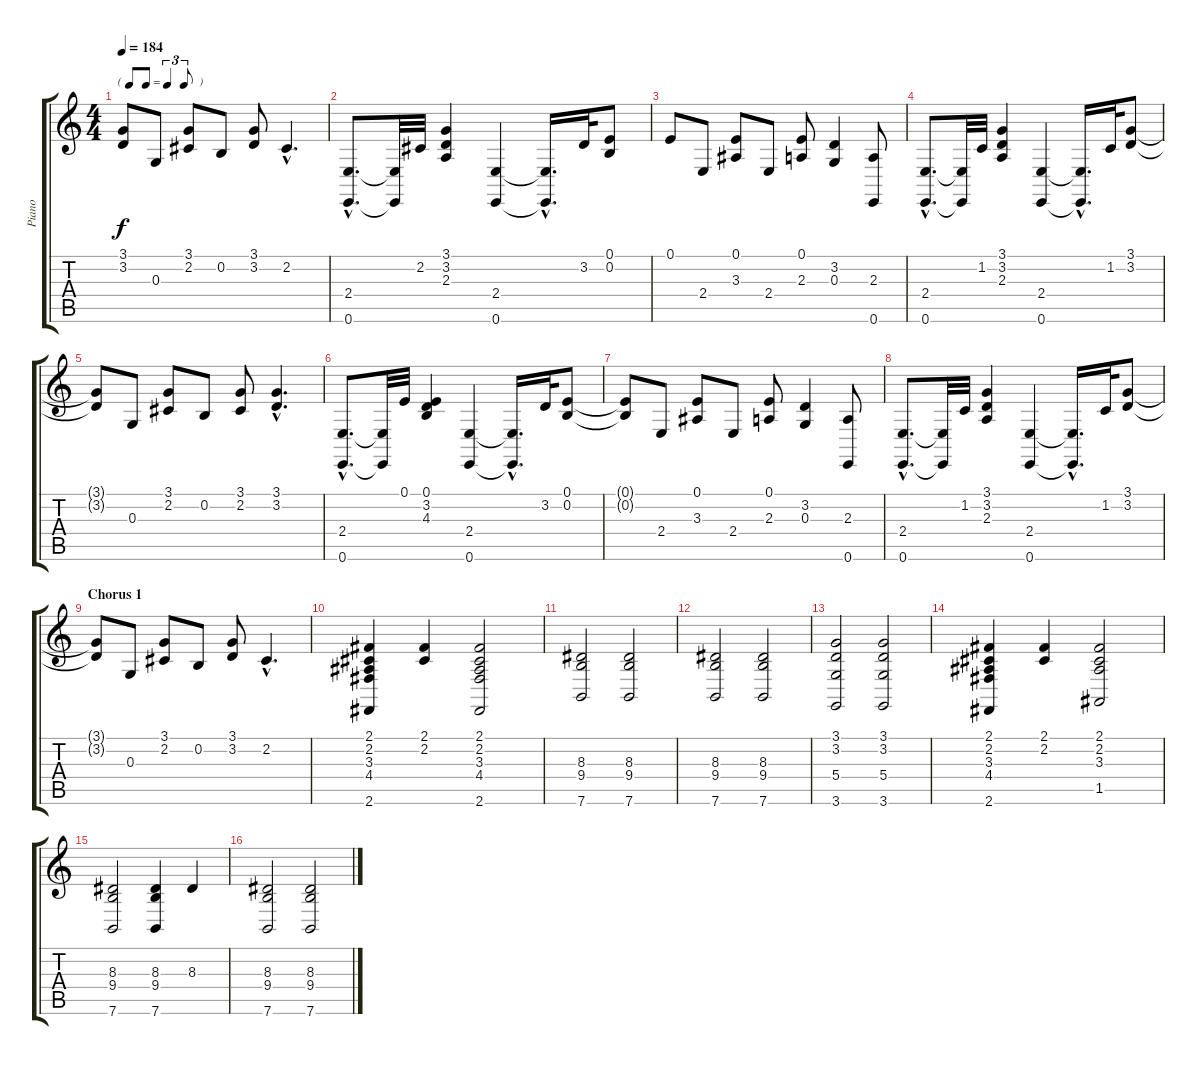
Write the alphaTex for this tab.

\track ("Piano" "Piano") {instrument electricgrandpiano}
\staff {score tabs}
\tuning (E4 B3 G3 D3 A2 E2) {hide}
\ts (4 4)
\tf triplet8th
\tempo 184
\clef g2
\ks c
(3.1{t} 3.2{t}).8{dy f} 0.3.8 (3.1 2.2).8 0.2.8 (3.1 3.2).8 2.2{hac}.4{d} |
(2.4{hac} 0.6{hac}).8{d} (2.4{t} 0.6{t}).32 2.2.32 (3.1 3.2 2.3).4 (2.4 0.6).4 (2.4{hac t} 0.6{t}).16{d} 3.2.32 (0.1 0.2).8 |
0.1.8 2.4.8 (0.1 3.3).8 2.4.8 (0.1 2.3).8 (3.2 0.3).4 (2.3 0.6).8 |
(2.4{hac} 0.6{hac}).8{d} (2.4{t} 0.6{t}).32 1.2.32 (3.1 3.2 2.3).4 (2.4 0.6).4 (2.4{hac t} 0.6{t}).16{d} 1.2.32 (3.1 3.2).8 |
(3.1{t} 3.2{t}).8 0.3.8 (3.1 2.2).8 0.2.8 (3.1 2.2).8 (3.1{hac} 3.2{hac}).4{d} |
(2.4{hac} 0.6{hac}).8{d} (2.4{t} 0.6{t}).32 0.1.32 (0.1 3.2 4.3).4 (2.4 0.6).4 (2.4{hac t} 0.6{t}).16{d} 3.2.32 (0.1 0.2).8 |
(0.1{t} 0.2{t}).8 2.4.8 (0.1 3.3).8 2.4.8 (0.1 2.3).8 (3.2 0.3).4 (2.3 0.6).8 |
(2.4{hac} 0.6{hac}).8{d} (2.4{t} 0.6{t}).32 1.2.32 (3.1 3.2 2.3).4 (2.4 0.6).4 (2.4{hac t} 0.6{hac t}).16{d} 1.2.32 (3.1 3.2).8 |
\section ("" "Chorus 1")
(3.1{t} 3.2{t}).8 0.3.8 (3.1 2.2).8 0.2.8 (3.1 3.2).8 2.2{hac}.4{d} |
(2.1 2.2 3.3 4.4 2.6).4 (2.1 2.2).4 (2.1 2.2 3.3 4.4 2.6).2 |
(8.3 9.4 7.6).2 (8.3 9.4 7.6).2 |
(8.3 9.4 7.6).2 (8.3 9.4 7.6).2 |
(3.1 3.2 5.4 3.6).2 (3.1 3.2 5.4 3.6).2 |
(2.1 2.2 3.3 4.4 2.6).4 (2.1 2.2).4 (2.1 2.2 3.3 1.5).2 |
(8.3 9.4 7.6).2 (8.3 9.4 7.6).4 8.3.4 |
(8.3 9.4 7.6).2 (8.3 9.4 7.6).2
